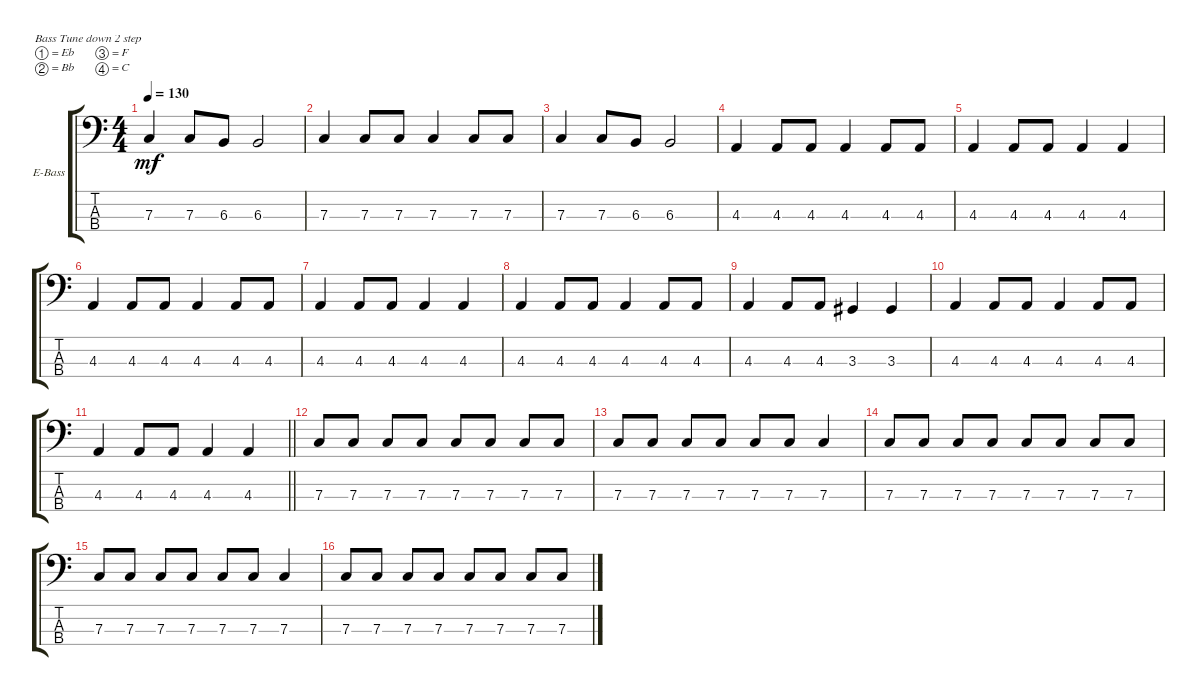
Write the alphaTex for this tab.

\defaultSystemsLayout 4
\bracketExtendMode groupsimilarinstruments
\firstSystemTrackNameOrientation horizontal
\otherSystemsTrackNameOrientation horizontal
\track ("Electric Bass" "E-Bass") {instrument electricbassfinger}
\staff {score tabs}
\tuning (Eb2 Bb1 F1 C1)
\ts (4 4)
\tempo 130
\clef f4
\ks aminor
7.3.4{dy mf} 7.3.8 6.3.8 6.3.2 |
7.3.4 7.3.8 7.3.8 7.3.4 7.3.8 7.3.8 |
7.3.4 7.3.8 6.3.8 6.3.2 |
4.3.4 4.3.8 4.3.8 4.3.4 4.3.8 4.3.8 |
4.3.4 4.3.8 4.3.8 4.3.4 4.3.4 |
4.3.4 4.3.8 4.3.8 4.3.4 4.3.8 4.3.8 |
4.3.4 4.3.8 4.3.8 4.3.4 4.3.4 |
4.3.4 4.3.8 4.3.8 4.3.4 4.3.8 4.3.8 |
4.3.4 4.3.8 4.3.8 3.3.4 3.3.4 |
4.3.4 4.3.8 4.3.8 4.3.4 4.3.8 4.3.8 |
\barLineRight lightlight
4.3.4 4.3.8 4.3.8 4.3.4 4.3.4 |
7.3.8 7.3.8 7.3.8 7.3.8 7.3.8 7.3.8 7.3.8 7.3.8 |
7.3.8 7.3.8 7.3.8 7.3.8 7.3.8 7.3.8 7.3.4 |
7.3.8 7.3.8 7.3.8 7.3.8 7.3.8 7.3.8 7.3.8 7.3.8 |
7.3.8 7.3.8 7.3.8 7.3.8 7.3.8 7.3.8 7.3.4 |
7.3.8 7.3.8 7.3.8 7.3.8 7.3.8 7.3.8 7.3.8 7.3.8
